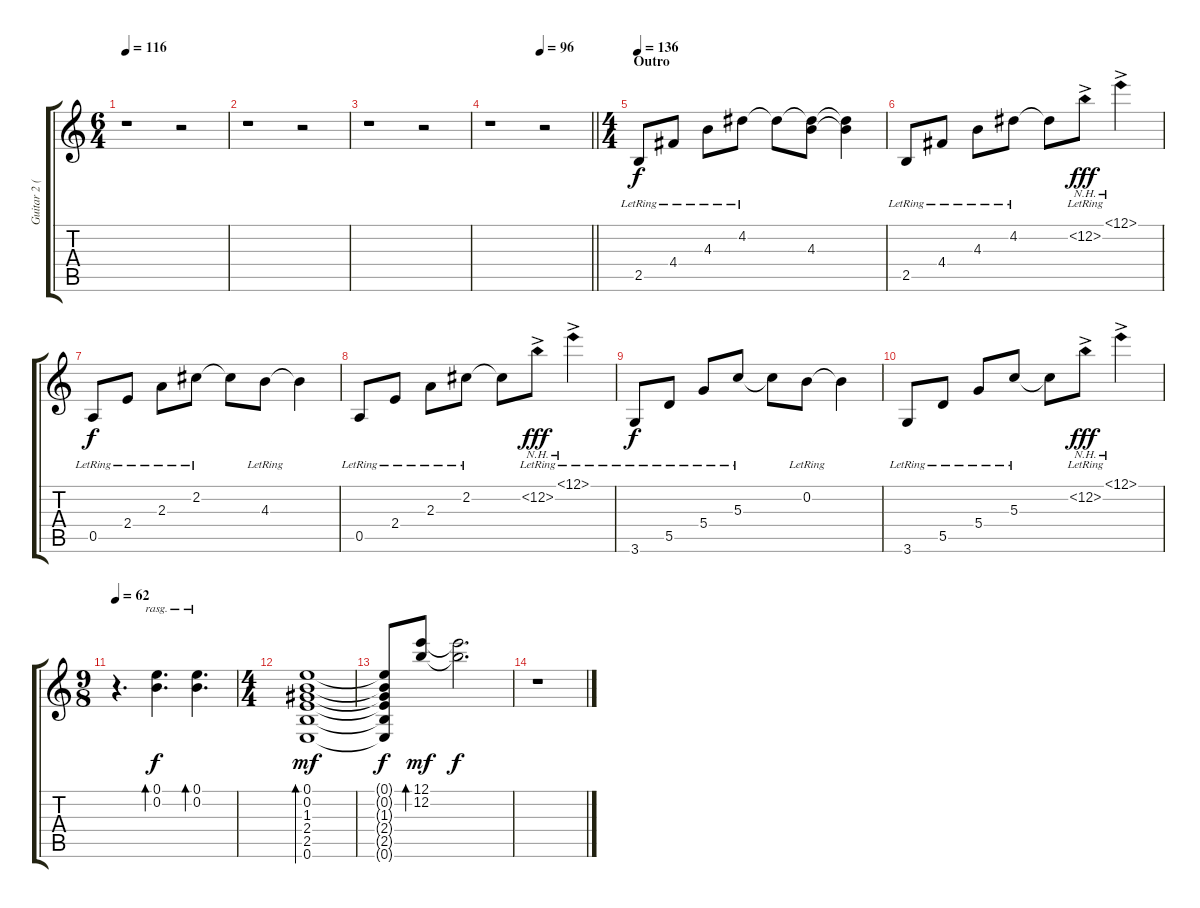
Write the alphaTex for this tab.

\track ("Guitar 2 (clean)" "Guitar 2 (") {instrument acousticguitarsteel}
\staff {score tabs}
\tuning (E4 B3 G3 D3 A2 E2) {hide}
\ts (6 4)
\tempo 116
\clef g2
\ks c
r.1{dy ff} r.2 |
r.1 r.2 |
r.1 r.2 |
\tempo (96 0.5)
\barLineRight lightlight
r.1 r.2 |
\ts (4 4)
\section ("" "Outro")
\tempo 136
2.5{lr}.8{dy f} 4.4{lr}.8 4.3{lr}.8 4.2{lr}.8 4.2{t}.8 (4.2{t} 4.3).8 (4.2{t} 4.3{t}).4 |
2.5{lr}.8 4.4{lr}.8 4.3{lr}.8 4.2{lr}.8 4.2{t}.8 12.2{nh ac lr}.8{dy fff} 12.1{nh ac lr}.4 |
0.5{lr}.8{dy f} 2.4{lr}.8 2.3{lr}.8 2.2{lr}.8 2.2{t}.8 4.3{lr}.8 4.3{t}.4 |
0.5{lr}.8 2.4{lr}.8 2.3{lr}.8 2.2{lr}.8 2.2{t}.8 12.2{nh ac lr}.8{dy fff} 12.1{nh ac lr}.4 |
3.6{lr}.8{dy f} 5.5{lr}.8 5.4{lr}.8 5.3{lr}.8 5.3{t}.8 0.2{lr}.8 0.2{t}.4 |
3.6{lr}.8 5.5{lr}.8 5.4{lr}.8 5.3{lr}.8 5.3{t}.8 12.2{nh ac lr}.8{dy fff} 12.1{nh ac lr}.4 |
\ts (9 8)
\tempo 62
r.4{d} (0.1 0.2).4{d bd 120 rasg ii dy f} (0.1 0.2).4{d bd 480 rasg ii} |
\ts (4 4)
(0.1 0.2 1.3 2.4 2.5 0.6).1{bd 120 dy mf} |
(0.1{t} 0.2{t} 1.3{t} 2.4{t} 2.5{t} 0.6{t}).8{dy f} (12.1 12.2).8{bd 60 dy mf} (12.1{t} 12.2{t}).2{d dy f} |
r.1
